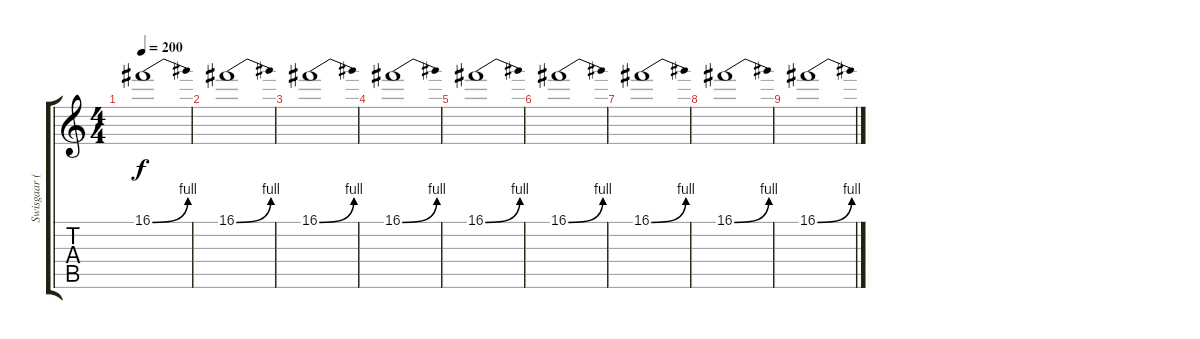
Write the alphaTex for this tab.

\track ("Swisgaar (solo)" "Swisgaar (") {instrument overdrivenguitar}
\staff {score tabs}
\tuning (D4 A3 F3 C3 G2 C2) {hide}
\ts (4 4)
\tempo 200
\clef g2
\ks c
16.1{be (bend 0 0 60 4)}.1{dy f} |
16.1{be (bend 0 0 60 4)}.1 |
16.1{be (bend 0 0 60 4)}.1 |
16.1{be (bend 0 0 60 4)}.1 |
16.1{be (bend 0 0 60 4)}.1 |
16.1{be (bend 0 0 60 4)}.1 |
16.1{be (bend 0 0 60 4)}.1 |
16.1{be (bend 0 0 60 4)}.1 |
16.1{be (bend 0 0 60 4)}.1
